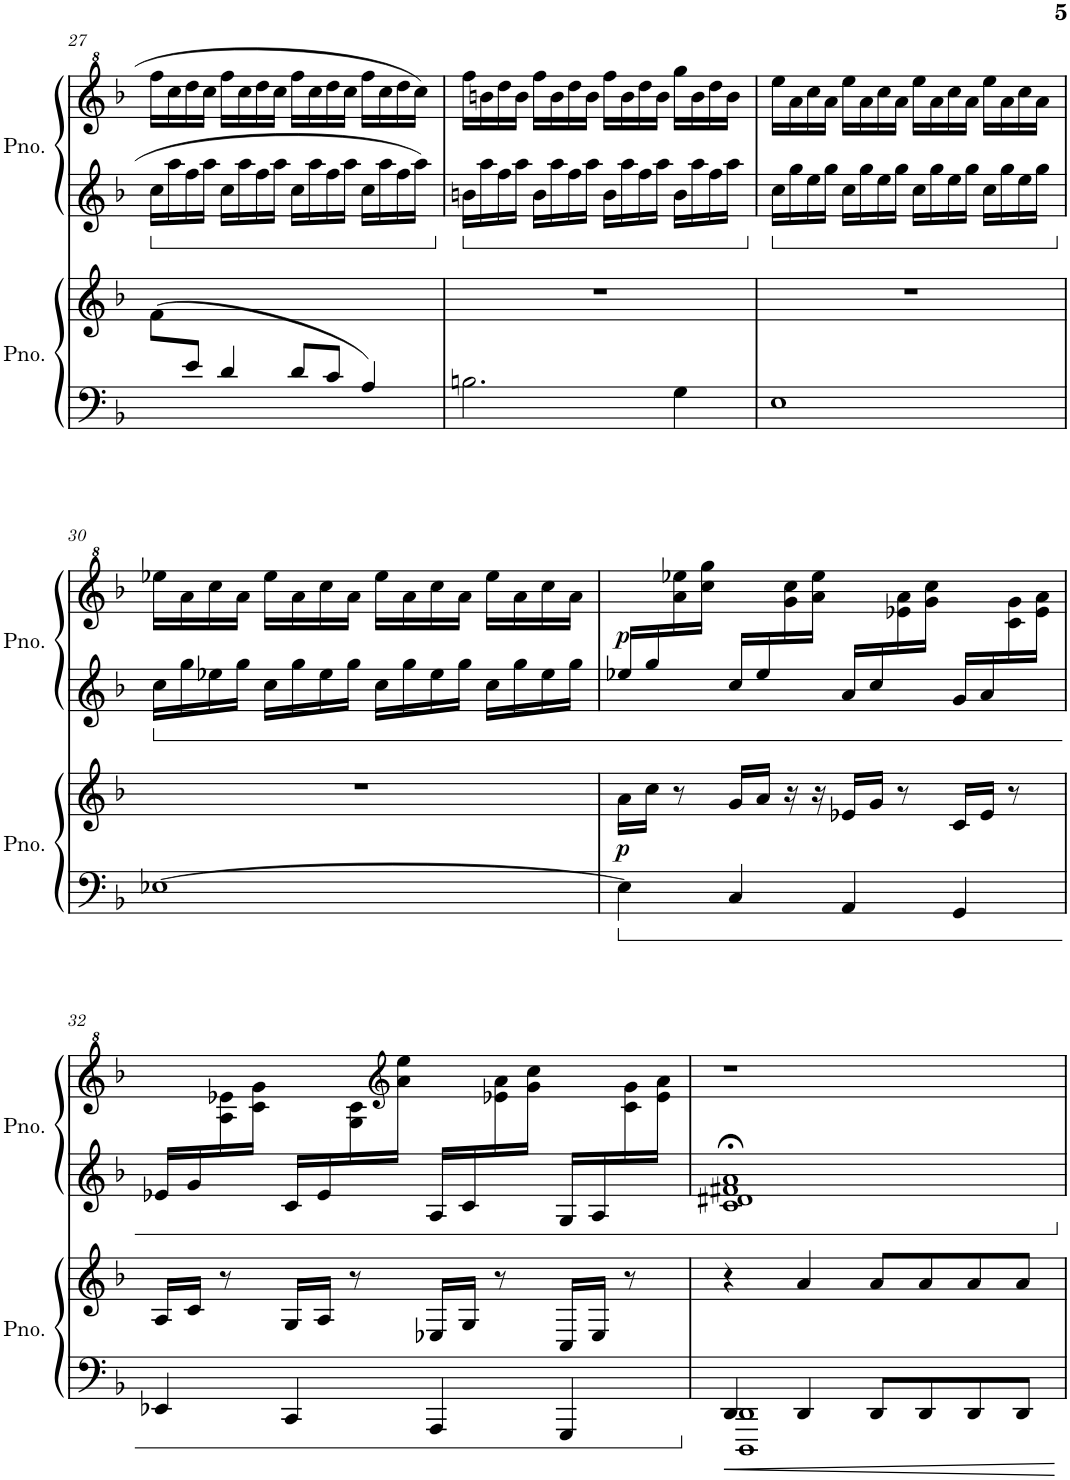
**kern	**kern	**dynam	**kern	**kern	**dynam
*part2	*part2	*part2	*part1	*part1	*part1
*staff4	*staff3	*staff3/4	*staff2	*staff1	*staff1/2
*I"Piano	*	*	*I"Piano	*	*
*I'Pno.	*	*	*I'Pno.	*	*
!!LO:PB:g=z
*clefF4	*clefG2	*	*clefG2	*clefG^2	*
*k[b-]	*k[b-]	*	*k[b-]	*k[b-]	*
*M4/4	*M4/4	*	*M4/4	*M4/4	*
=27	=27	=27	=27	=27	=27
*^	*	*	*	*	*
8ryy	1ryy	(8f\L	.	16cc\LL	16fff\LL	.
.	.	.	.	16aa\	16ccc\	.
8e/J	.	2..ryy	.	16ff\	16ddd\	.
.	.	.	.	16aa\JJ	16ccc\JJ	.
4d/	.	.	.	16cc\LL	16fff\LL	.
.	.	.	.	16aa\	16ccc\	.
.	.	.	.	16ff\	16ddd\	.
.	.	.	.	16aa\JJ	16ccc\JJ	.
8d/L	.	.	.	16cc\LL	16fff\LL	.
.	.	.	.	16aa\	16ccc\	.
8c/J	.	.	.	16ff\	16ddd\	.
.	.	.	.	16aa\JJ	16ccc\JJ	.
4A/)	.	.	.	16cc\LL	16fff\LL	.
.	.	.	.	16aa\	16ccc\	.
.	.	.	.	16ff\	16ddd\	.
.	.	.	.	16aa\JJ	16ccc\JJ	.
*v	*v	*	*	*	*	*
=28	=28	=28	=28	=28	=28
2.Bn\	1r	.	16bn\LL	16fff\LL	.
.	.	.	16aa\	16bbn\	.
.	.	.	16ff\	16ddd\	.
.	.	.	16aa\JJ	16bb\JJ	.
.	.	.	16b\LL	16fff\LL	.
.	.	.	16aa\	16bb\	.
.	.	.	16ff\	16ddd\	.
.	.	.	16aa\JJ	16bb\JJ	.
.	.	.	16b\LL	16fff\LL	.
.	.	.	16aa\	16bb\	.
.	.	.	16ff\	16ddd\	.
.	.	.	16aa\JJ	16bb\JJ	.
4G\	.	.	16b\LL	16ggg\LL	.
.	.	.	16aa\	16bb\	.
.	.	.	16ff\	16ddd\	.
.	.	.	16aa\JJ	16bb\JJ	.
=29	=29	=29	=29	=29	=29
1E	1r	.	16cc\LL	16eee\LL	.
.	.	.	16gg\	16aa\	.
.	.	.	16ee\	16ccc\	.
.	.	.	16gg\JJ	16aa\JJ	.
.	.	.	16cc\LL	16eee\LL	.
.	.	.	16gg\	16aa\	.
.	.	.	16ee\	16ccc\	.
.	.	.	16gg\JJ	16aa\JJ	.
.	.	.	16cc\LL	16eee\LL	.
.	.	.	16gg\	16aa\	.
.	.	.	16ee\	16ccc\	.
.	.	.	16gg\JJ	16aa\JJ	.
.	.	.	16cc\LL	16eee\LL	.
.	.	.	16gg\	16aa\	.
.	.	.	16ee\	16ccc\	.
.	.	.	16gg\JJ	16aa\JJ	.
!!LO:LB:g=z
=30	=30	=30	=30	=30	=30
[1E-X	1r	.	16cc\LL	16eee-X\LL	.
.	.	.	16gg\	16aa\	.
.	.	.	16ee-X\	16ccc\	.
.	.	.	16gg\JJ	16aa\JJ	.
.	.	.	16cc\LL	16eee-\LL	.
.	.	.	16gg\	16aa\	.
.	.	.	16ee-\	16ccc\	.
.	.	.	16gg\JJ	16aa\JJ	.
.	.	.	16cc\LL	16eee-\LL	.
.	.	.	16gg\	16aa\	.
.	.	.	16ee-\	16ccc\	.
.	.	.	16gg\JJ	16aa\JJ	.
.	.	.	16cc\LL	16eee-\LL	.
.	.	.	16gg\	16aa\	.
.	.	.	16ee-\	16ccc\	.
.	.	.	16gg\JJ	16aa\JJ	.
=31	=31	=31	=31	=31	=31
*	*	*	*^	*	*
!	!	!LO:DY:b	!	!	!	!LO:DY:b
4E-\]	16a\LL	p	16ee-X/LL	1ryy	8ryy	p
.	16cc\JJ	.	16gg/	.	.	.
.	8r	.	8ryy	.	16aa\ 16eee-X\	.
.	.	.	.	.	16ccc\ 16ggg\JJ	.
4C/	16g/LL	.	16cc/LL	.	8ryy	.
.	16a/JJ	.	16ee-/	.	.	.
.	16r	.	8ryy	.	16gg\ 16ccc\	.
.	16r	.	.	.	16aa\ 16eee-\JJ	.
4AA/	16e-X/LL	.	16a/LL	.	8ryy	.
.	16g/JJ	.	16cc/	.	.	.
.	8r	.	8ryy	.	16ee-X\ 16aa\	.
.	.	.	.	.	16gg\ 16ccc\JJ	.
4GG/	16c/LL	.	16g/LL	.	8ryy	.
.	16e-/JJ	.	16a/	.	.	.
.	8r	.	8ryy	.	16cc\ 16gg\	.
.	.	.	.	.	16ee-\ 16aa\JJ	.
!!LO:LB:g=z
=32	=32	=32	=32	=32	=32	=32
4EE-X/	16A/LL	.	16e-X/LL	1ryy	8ryy	.
.	16c/JJ	.	16g/	.	.	.
.	8r	.	8ryy	.	16a\ 16ee-X\	.
.	.	.	.	.	16cc\ 16gg\JJ	.
4CC/	16G/LL	.	16c/LL	.	8ryy	.
.	16A/JJ	.	16e-/	.	.	.
.	8r	.	8ryy	.	16g\ 16cc\	.
*	*	*	*	*	*clefG2	*
.	.	.	.	.	16a\ 16ee-\JJ	.
4AAA/	16E-X/LL	.	16A/LL	.	8ryy	.
.	16G/JJ	.	16c/	.	.	.
.	8r	.	8ryy	.	16e-X\ 16a\	.
.	.	.	.	.	16g\ 16cc\JJ	.
4GGG/	16C/LL	.	16G/LL	.	8ryy	.
.	16E-/JJ	.	16A/	.	.	.
.	8r	.	8ryy	.	16c\ 16g\	.
.	.	.	.	.	16e-\ 16a\JJ	.
*	*	*	*v	*v	*	*
=33	=33	=33	=33	=33	=33
*^	*	*	*	*	*
4DD/	1DDD 1DD	4r	.	1c;< 1d#X;< 1f#X;< 1a;<	1r	.
4DD/	.	4a/	.	.	.	.
8DD/L	.	8a/L	.	.	.	.
8DD/	.	8a/	.	.	.	.
8DD/	.	8a/	.	.	.	.
8DD/J	.	8a/J	.	.	.	.
*v	*v	*	*	*	*	*
=	=	=	=	=	=
*-	*-	*-	*-	*-	*-
